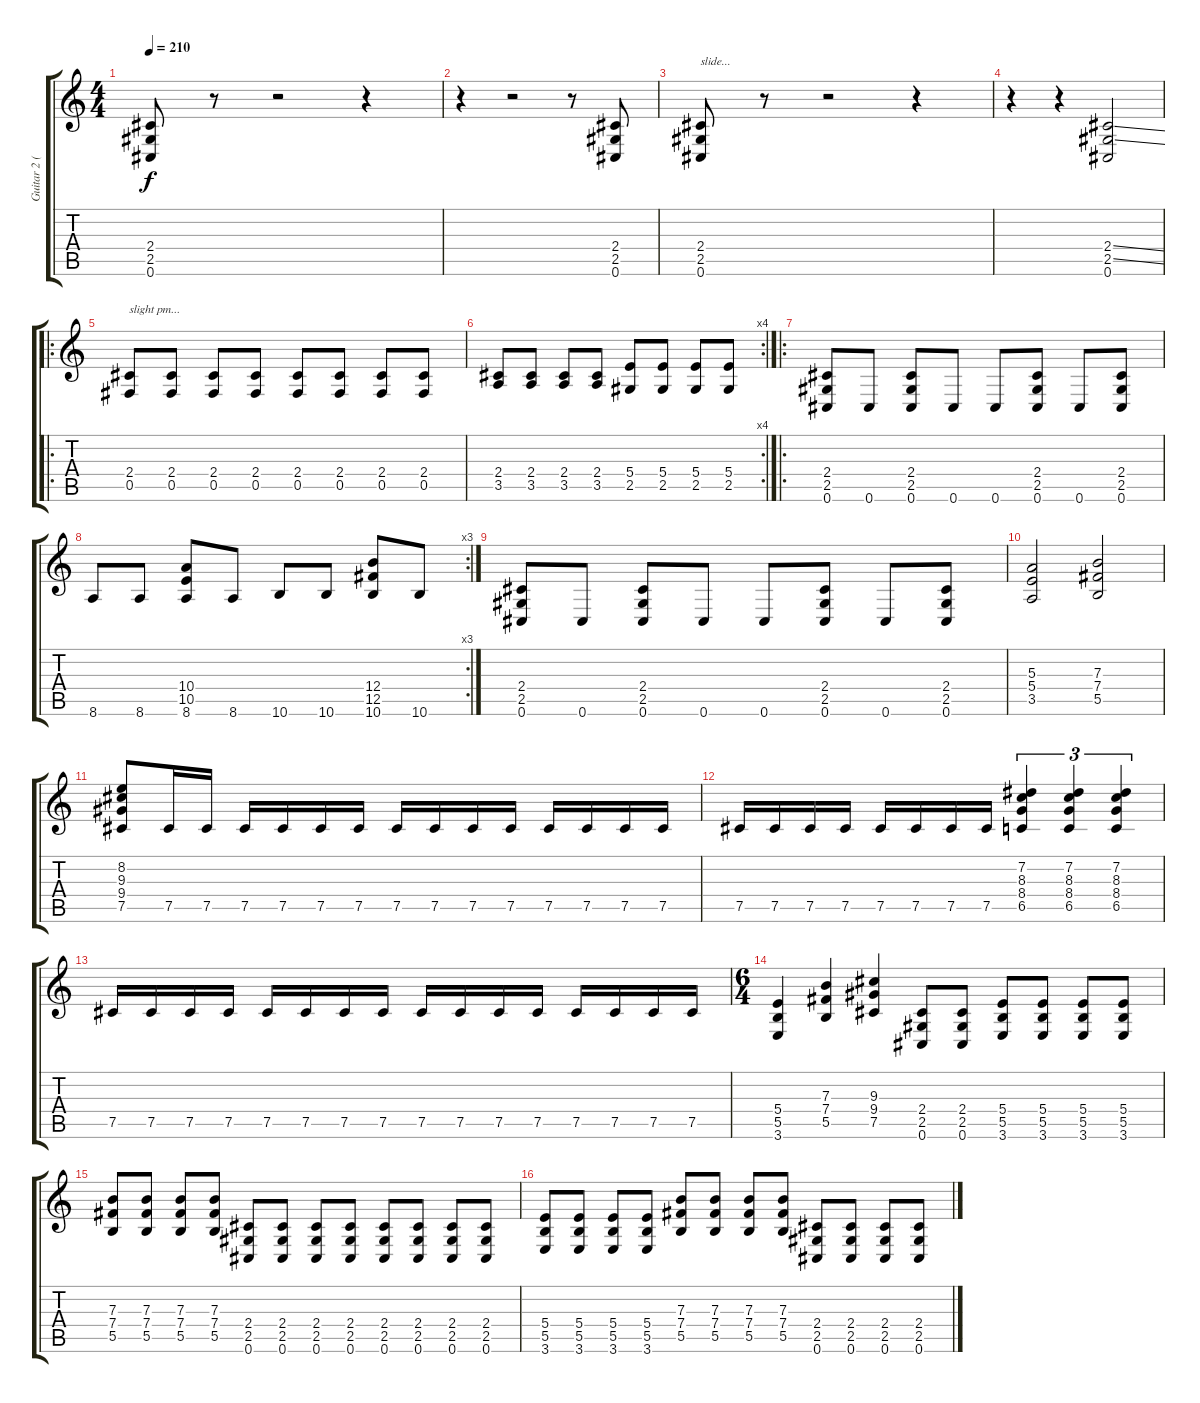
\track ("Guitar 2 (Ale)" "Guitar 2 (") {instrument distortionguitar}
\staff {score tabs}
\tuning (Db4 Ab3 E3 B2 Gb2 Db2) {hide}
\ts (4 4)
\tempo 210
\clef g2
\ks c
(2.4 2.5 0.6).8{dy f} r.8 r.2 r.4 |
r.4 r.2 r.8 (2.4 2.5 0.6).8 |
(2.4 2.5 0.6).8{txt "slide..."} r.8 r.2 r.4 |
r.4 r.4 (2.4{ss} 2.5{ss} 0.6).2 |
\ro
(2.4 0.5).8{txt "slight pm..."} (2.4 0.5).8 (2.4 0.5).8 (2.4 0.5).8 (2.4 0.5).8 (2.4 0.5).8 (2.4 0.5).8 (2.4 0.5).8 |
\rc 4
(2.4 3.5).8 (2.4 3.5).8 (2.4 3.5).8 (2.4 3.5).8 (5.4 2.5).8 (5.4 2.5).8 (5.4 2.5).8 (5.4 2.5).8 |
\ro
(2.4 2.5 0.6).8 0.6.8 (2.4 2.5 0.6).8 0.6.8 0.6.8 (2.4 2.5 0.6).8 0.6.8 (2.4 2.5 0.6).8 |
\rc 3
8.6.8 8.6.8 (10.4 10.5 8.6).8 8.6.8 10.6.8 10.6.8 (12.4 12.5 10.6).8 10.6.8 |
(2.4 2.5 0.6).8 0.6.8 (2.4 2.5 0.6).8 0.6.8 0.6.8 (2.4 2.5 0.6).8 0.6.8 (2.4 2.5 0.6).8 |
(5.3 5.4 3.5).2 (7.3 7.4 5.5).2 |
(8.2 9.3 9.4 7.5).8 7.5.16 7.5.16 7.5.16 7.5.16 7.5.16 7.5.16 7.5.16 7.5.16 7.5.16 7.5.16 7.5.16 7.5.16 7.5.16 7.5.16 |
7.5.16 7.5.16 7.5.16 7.5.16 7.5.16 7.5.16 7.5.16 7.5.16 (7.2 8.3 8.4 6.5).4{tu (3 2)} (7.2 8.3 8.4 6.5).4{tu (3 2)} (7.2 8.3 8.4 6.5).4{tu (3 2)} |
7.5.16 7.5.16 7.5.16 7.5.16 7.5.16 7.5.16 7.5.16 7.5.16 7.5.16 7.5.16 7.5.16 7.5.16 7.5.16 7.5.16 7.5.16 7.5.16 |
\ts (6 4)
(5.4 5.5 3.6).4 (7.3 7.4 5.5).4 (9.3 9.4 7.5).4 (2.4 2.5 0.6).8 (2.4 2.5 0.6).8 (5.4 5.5 3.6).8 (5.4 5.5 3.6).8 (5.4 5.5 3.6).8 (5.4 5.5 3.6).8 |
(7.3 7.4 5.5).8 (7.3 7.4 5.5).8 (7.3 7.4 5.5).8 (7.3 7.4 5.5).8 (2.4 2.5 0.6).8 (2.4 2.5 0.6).8 (2.4 2.5 0.6).8 (2.4 2.5 0.6).8 (2.4 2.5 0.6).8 (2.4 2.5 0.6).8 (2.4 2.5 0.6).8 (2.4 2.5 0.6).8 |
(5.4 5.5 3.6).8 (5.4 5.5 3.6).8 (5.4 5.5 3.6).8 (5.4 5.5 3.6).8 (7.3 7.4 5.5).8 (7.3 7.4 5.5).8 (7.3 7.4 5.5).8 (7.3 7.4 5.5).8 (2.4 2.5 0.6).8 (2.4 2.5 0.6).8 (2.4 2.5 0.6).8 (2.4 2.5 0.6).8
